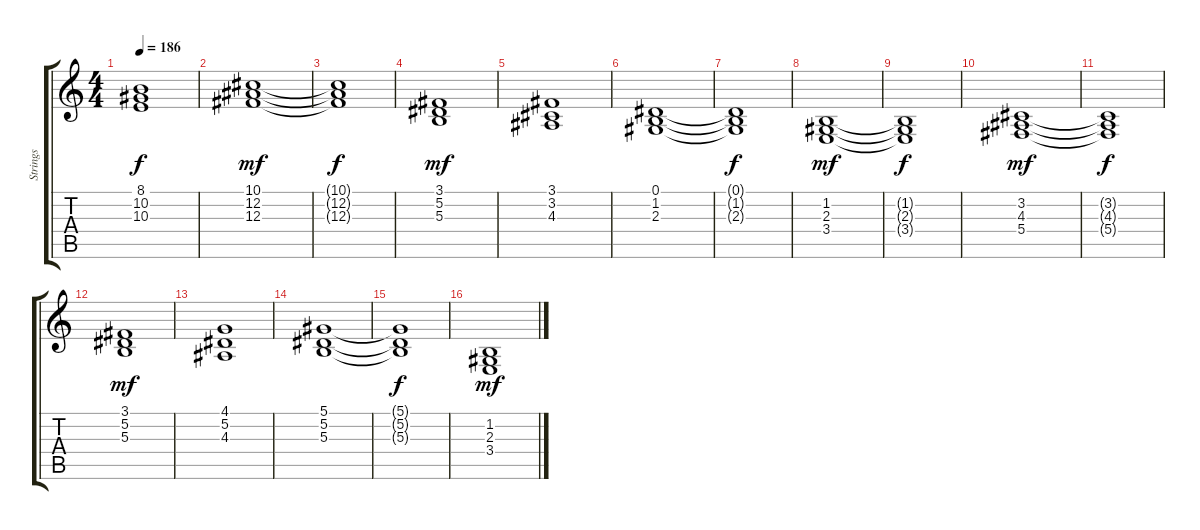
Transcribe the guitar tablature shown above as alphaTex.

\track ("Strings" "Strings") {instrument stringensemble1}
\staff {score tabs}
\tuning (Eb4 Bb3 Gb3 Db3 Ab2 Eb2) {hide}
\ts (4 4)
\tempo 186
\clef g2
\ks c
(8.1{t} 10.2{t} 10.3{t}).1{dy f} |
(10.1 12.2 12.3).1{dy mf} |
(10.1{t} 12.2{t} 12.3{t}).1{dy f} |
(3.1 5.2 5.3).1{dy mf} |
(3.1 3.2 4.3).1 |
(0.1 1.2 2.3).1 |
(0.1{t} 1.2{t} 2.3{t}).1{dy f} |
(1.2 2.3 3.4).1{dy mf} |
(1.2{t} 2.3{t} 3.4{t}).1{dy f} |
(3.2 4.3 5.4).1{dy mf} |
(3.2{t} 4.3{t} 5.4{t}).1{dy f} |
(3.1 5.2 5.3).1{dy mf} |
(4.1 5.2 4.3).1 |
(5.1 5.2 5.3).1 |
(5.1{t} 5.2{t} 5.3{t}).1{dy f} |
(1.2 2.3 3.4).1{dy mf}
